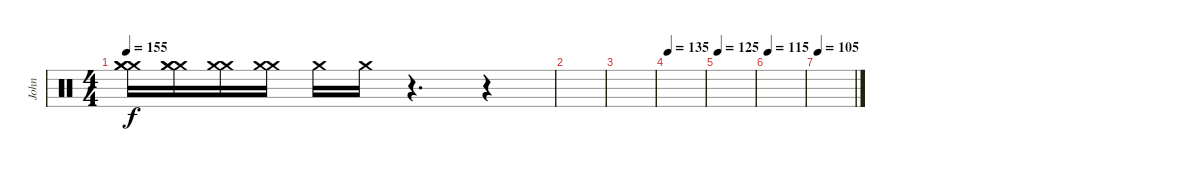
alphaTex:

\track ("John" "John") {instrument percussion}
\staff {score}
\articulation defaults
\ts (4 4)
\tempo 155
\clef neutral
\ks c
("Crash medium (hit)" "Crash medium (hit)" "Crash medium (hit)").16{dy f} ("Crash medium (hit)" "Crash medium (hit)" "Crash medium (hit)").16 ("Crash medium (hit)" "Crash medium (hit)").16 ("Crash medium (hit)" "Crash medium (hit)").16 "Crash medium (hit)".16 "Crash medium (hit)".16 r.4{d} r.4 |
|
|
\tempo 135
|
\tempo 125
|
\tempo 115
|
\tempo 105
